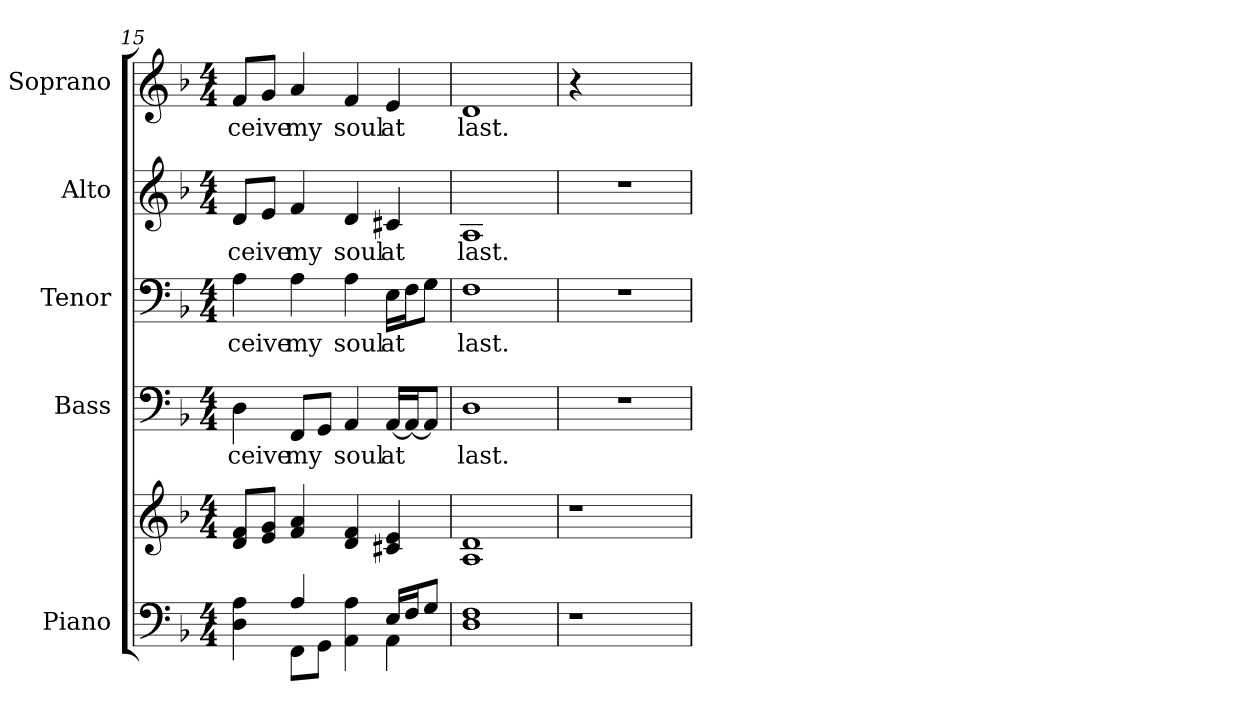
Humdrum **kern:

**kern	**kern	**kern	**text	**kern	**text	**kern	**text	**kern	**text
*part5	*part5	*part4	*part4	*part3	*part3	*part2	*part2	*part1	*part1
*staff6	*staff5	*staff4	*staff4	*staff3	*staff3	*staff2	*staff2	*staff1	*staff1
*I"Piano	*	*I"Bass	*	*I"Tenor	*	*I"Alto	*	*I"Soprano	*
*I'Pno.	*	*I'B.	*	*I'T.	*	*I'A.	*	*I'S.	*
!!LO:PB:g=z
*clefF4	*clefG2	*clefF4	*	*clefF4	*	*clefG2	*	*clefG2	*
*k[b-]	*k[b-]	*k[b-]	*	*k[b-]	*	*k[b-]	*	*k[b-]	*
*F:	*F:	*F:	*	*F:	*	*F:	*	*F:	*
*M4/4	*M4/4	*M4/4	*	*M4/4	*	*M4/4	*	*M4/4	*
=15	=15	=15	=15	=15	=15	=15	=15	=15	=15
*^	*	*	*	*	*	*	*	*	*
!	!	!	!	!LO:LY:b:color=#000000	!	!	!	!	!	!
!	!	!	!	!	!	!LO:LY:b:color=#000000	!	!	!	!
!	!	!	!	!	!	!	!	!LO:LY:b:color=#000000	!	!
!	!	!	!	!	!	!	!	!	!	!LO:LY:b:color=#000000
4Di\ 4Ai	4ryy	8di/ 8fiL	4Di\	-ceive	4Ai\	-ceive	8di/L	-ceive	8fi/L	-ceive
.	.	8ei/ 8giJ	.	.	.	.	8ei/J	.	8gi/J	.
!	!	!	!	!LO:LY:b:color=#000000	!	!	!	!	!	!
!	!	!	!	!	!	!LO:LY:b:color=#000000	!	!	!	!
!	!	!	!	!	!	!	!	!LO:LY:b:color=#000000	!	!
!	!	!	!	!	!	!	!	!	!	!LO:LY:b:color=#000000
4Ai/	8FFi\L	4fi/ 4ai	8FFi/L	my	4Ai\	my	4fi/	my	4ai/	my
.	8GGi\J	.	8GGi/J	.	.	.	.	.	.	.
!	!	!	!	!LO:LY:b:color=#000000	!	!	!	!	!	!
!	!	!	!	!	!	!LO:LY:b:color=#000000	!	!	!	!
!	!	!	!	!	!	!	!	!LO:LY:b:color=#000000	!	!
!	!	!	!	!	!	!	!	!	!	!LO:LY:b:color=#000000
4AAi\ 4Ai	4ryy	4di/ 4fi	4AAi/	soul	4Ai\	soul	4di/	soul	4fi/	soul
!	!	!	!	!LO:LY:b:color=#000000	!	!	!	!	!	!
!	!	!	!	!	!	!LO:LY:b:color=#000000	!	!	!	!
!	!	!	!	!	!	!	!	!LO:LY:b:color=#000000	!	!
!	!	!	!	!	!	!	!	!	!	!LO:LY:b:color=#000000
16Ei/LL	4AAi\	4c#Xi/ 4ei	[<16AAi/LL	at	16Ei\LL	at	4c#Xi/	at	4ei/	at
16Fi/J	.	.	16AAi/J_<	.	16Fi\J	.	.	.	.	.
8Gi/J	.	.	8AAi/J]	.	8Gi\J	.	.	.	.	.
*v	*v	*	*	*	*	*	*	*	*	*
=16	=16	=16	=16	=16	=16	=16	=16	=16	=16
!	!	!	!LO:LY:b:color=#000000	!	!	!	!	!	!
!	!	!	!	!	!LO:LY:b:color=#000000	!	!	!	!
!	!	!	!	!	!	!	!LO:LY:b:color=#000000	!	!
!	!	!	!	!	!	!	!	!	!LO:LY:b:color=#000000
1Di 1Fi	1Ai 1di	1Di	last.	1Fi	last.	1Ai	last.	1di	last.
!!LO:PB:g=z
=17	=17	=17	=17	=17	=17	=17	=17	=17	=17
!LO:N:vis=1	!LO:N:vis=1	!LO:N:vis=1	!	!LO:N:vis=1	!	!LO:N:vis=1	!	!	!
4r	4r	1r	.	1r	.	1r	.	4r	.
2.ryy	2.ryy	.	.	.	.	.	.	2.ryy	.
=	=	=	=	=	=	=	=	=	=
*-	*-	*-	*-	*-	*-	*-	*-	*-	*-
